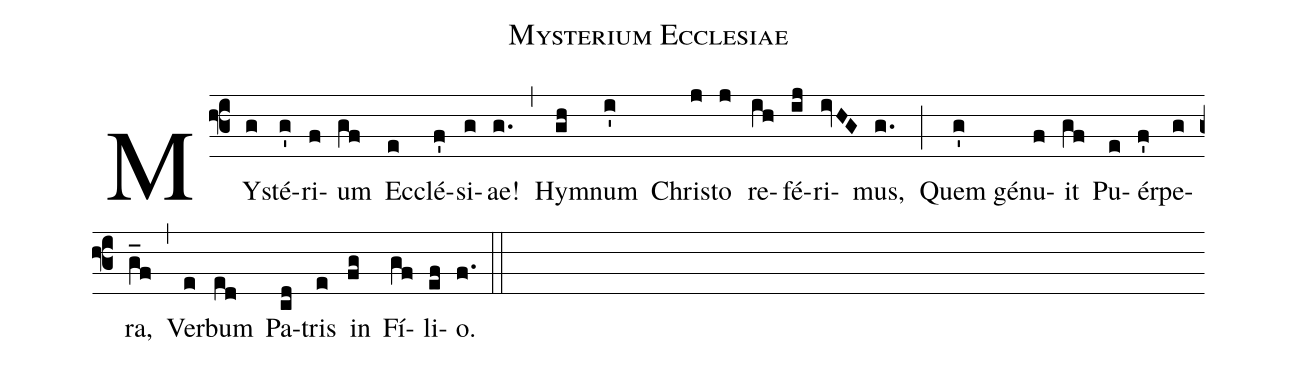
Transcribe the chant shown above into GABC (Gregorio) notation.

name:Mysterium Ecclesiae;
office-part:Hymnus;
%%
annotation:HYMNUS.;
%%
(f3) MY(g)sté(g')ri(f)um(gf) Ec(e)clé(f')si(g)ae!(g.) (,) Hym(gh)num(i') Chris(j)to(j) re(ih)fé(ij)ri(ivHG)mus,(g.) (;) Quem gé(g')nu(f)it(gf) Pu(e)ér(f')pe(g)ra,(g_f) (,) Ver(e)bum(ed) Pa(cd)tris(e) in(fg) Fí(gf)li(ef)o.(f.) (::)
